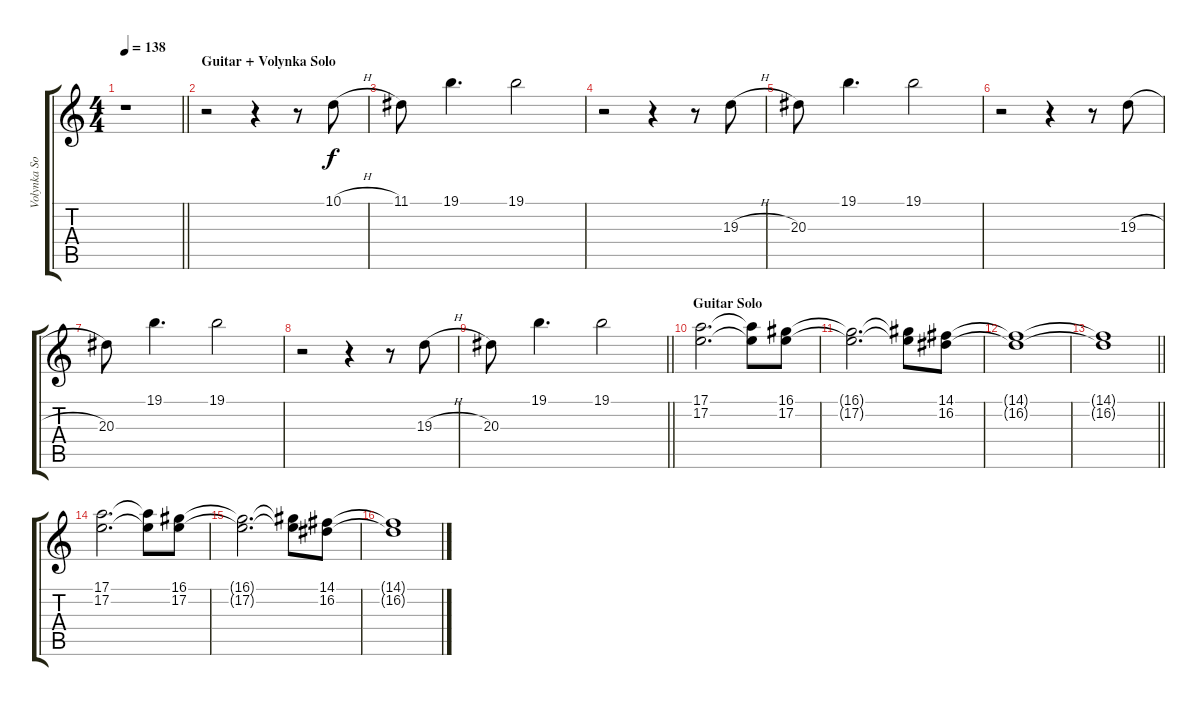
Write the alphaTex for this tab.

\track ("Volynka Solo" "Volynka So") {instrument bagpipe}
\staff {score tabs}
\tuning (E4 B3 G3 D3 A2 E2) {hide}
\ts (4 4)
\tempo 138
\clef g2
\barLineRight lightlight
\ks c
r.1{dy f} |
\section ("" "Guitar + Volynka Solo")
r.2 r.4 r.8 10.1{h}.8 |
11.1.8 19.1.4{d} 19.1.2 |
r.2 r.4 r.8 19.3{h}.8 |
20.3.8 19.1.4{d} 19.1.2 |
r.2 r.4 r.8 19.3{h}.8 |
20.3.8 19.1.4{d} 19.1.2 |
r.2 r.4 r.8 19.3{h}.8 |
\barLineRight lightlight
20.3.8 19.1.4{d} 19.1.2 |
\section ("" "Guitar Solo")
(17.1 17.2).2{d} (17.1{t} 17.2{t}).8 (16.1 17.2).8 |
(16.1{t} 17.2{t}).2{d} (16.1{t} 17.2{t}).8 (14.1 16.2).8 |
(14.1{t} 16.2{t}).1 |
\barLineRight lightlight
(14.1{t} 16.2{t}).1 |
(17.1 17.2).2{d} (17.1{t} 17.2{t}).8 (16.1 17.2).8 |
(16.1{t} 17.2{t}).2{d} (16.1{t} 17.2{t}).8 (14.1 16.2).8 |
(14.1{t} 16.2{t}).1
